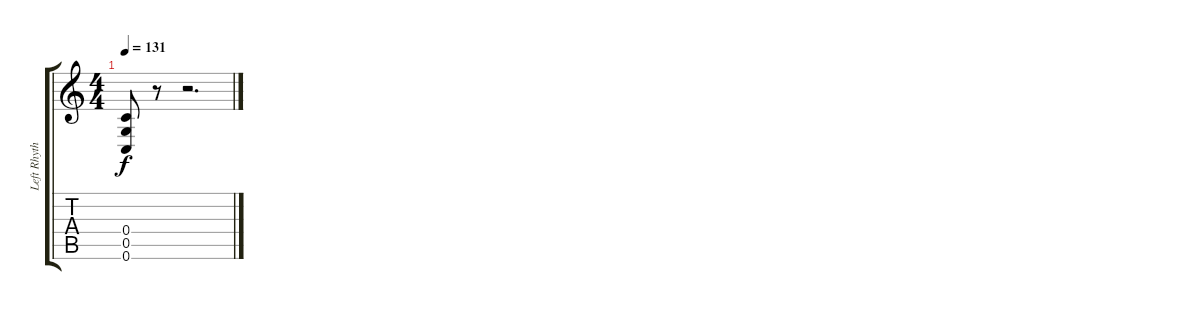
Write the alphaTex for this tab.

\track ("Left Rhythm" "Left Rhyth") {instrument distortionguitar}
\staff {score tabs}
\tuning (D4 A3 F3 C3 G2 C2) {hide}
\ts (4 4)
\section ("" "")
\tempo 131
\clef g2
\ks c
(0.4 0.5 0.6).8{dy f} r.8 r.2{d}
